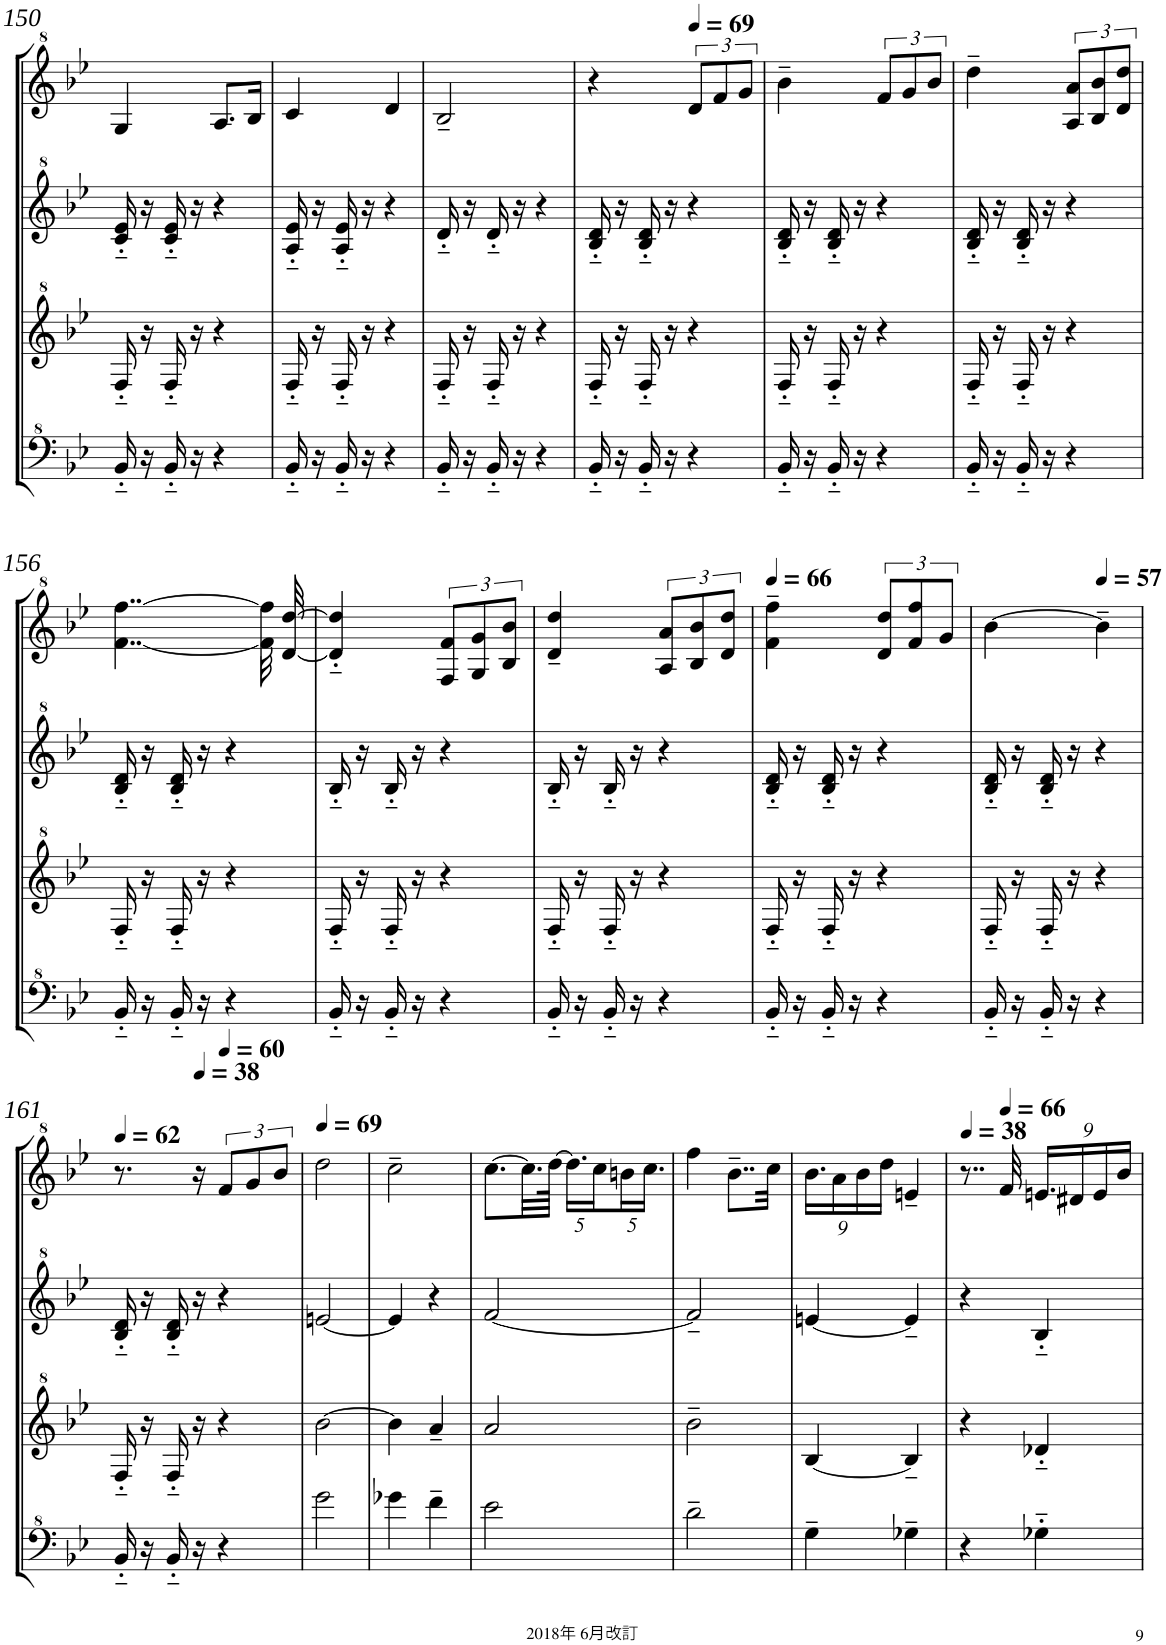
**kern	**kern	**kern	**kern
*part1	*part1	*part1	*part1
*staff4	*staff3	*staff2	*staff1
*I"Model III	*	*	*
!!LO:PB:g=z
*clefF^4	*clefG^2	*clefG^2	*clefG^2
*k[b-e-]	*k[b-e-]	*k[b-e-]	*k[b-e-]
*M2/4	*M2/4	*M2/4	*M2/4
=150	=150	=150	=150
16B-'~/	16f'~/	16cc/'~ 16ee-/'~	4g/
16r	16r	16r	.
16B-'~/	16f'~/	16cc/'~ 16ee-/'~	.
16r	16r	16r	.
4r	4r	4r	8.a/L
.	.	.	16b-/Jk
=151	=151	=151	=151
16B-'~/	16f'~/	16a/'~ 16ee-/'~	4cc/
16r	16r	16r	.
16B-'~/	16f'~/	16a/'~ 16ee-/'~	.
16r	16r	16r	.
4r	4r	4r	4dd/
=152	=152	=152	=152
16B-'~/	16f'~/	16dd'~/	2b-~/
16r	16r	16r	.
16B-'~/	16f'~/	16dd'~/	.
16r	16r	16r	.
4r	4r	4r	.
=153	=153	=153	=153
16B-'~/	16f'~/	16b-/'~ 16dd/'~	4r
16r	16r	16r	.
16B-'~/	16f'~/	16b-/'~ 16dd/'~	.
16r	16r	16r	.
*	*	*	*MM69
4r	4r	4r	12dd/L
.	.	.	12ff/
.	.	.	12gg/J
=154	=154	=154	=154
16B-'~/	16f'~/	16b-/'~ 16dd/'~	4bb-~\
16r	16r	16r	.
16B-'~/	16f'~/	16b-/'~ 16dd/'~	.
16r	16r	16r	.
4r	4r	4r	12ff/L
.	.	.	12gg/
.	.	.	12bb-/J
=155	=155	=155	=155
16B-'~/	16f'~/	16b-/'~ 16dd/'~	4ddd~\
16r	16r	16r	.
16B-'~/	16f'~/	16b-/'~ 16dd/'~	.
16r	16r	16r	.
4r	4r	4r	12a/ 12aa/L
.	.	.	12b-/ 12bb-/
.	.	.	12dd/ 12ddd/J
!!LO:LB:g=z
=156	=156	=156	=156
16B-'~/	16f'~/	16b-/'~ 16dd/'~	[4..ff\ [4..fff\
16r	16r	16r	.
16B-'~/	16f'~/	16b-/'~ 16dd/'~	.
16r	16r	16r	.
4r	4r	4r	.
.	.	.	32ff\] 32fff\]
.	.	.	[32dd/ [32ddd/
=157	=157	=157	=157
16B-'~/	16f'~/	16b-'~/	4dd/]'~ 4ddd/]'~
16r	16r	16r	.
16B-'~/	16f'~/	16b-'~/	.
16r	16r	16r	.
4r	4r	4r	12f/ 12ff/L
.	.	.	12g/ 12gg/
.	.	.	12b-/ 12bb-/J
=158	=158	=158	=158
16B-'~/	16f'~/	16b-'~/	4dd/~ 4ddd/~
16r	16r	16r	.
16B-'~/	16f'~/	16b-'~/	.
16r	16r	16r	.
4r	4r	4r	12a/ 12aa/L
.	.	.	12b-/ 12bb-/
.	.	.	12dd/ 12ddd/J
=159	=159	=159	=159
*	*	*	*MM66
16B-'~/	16f'~/	16b-/'~ 16dd/'~	4ff\~ 4fff\~
16r	16r	16r	.
16B-'~/	16f'~/	16b-/'~ 16dd/'~	.
16r	16r	16r	.
4r	4r	4r	12dd/ 12ddd/L
.	.	.	12ff/ 12fff/
.	.	.	12gg/J
=160	=160	=160	=160
16B-'~/	16f'~/	16b-/'~ 16dd/'~	[4bb-\
16r	16r	16r	.
16B-'~/	16f'~/	16b-/'~ 16dd/'~	.
16r	16r	16r	.
*	*	*	*MM57
4r	4r	4r	4bb-~\]
!!LO:LB:g=z
=161	=161	=161	=161
*	*	*	*MM62
16B-'~/	16f'~/	16b-/'~ 16dd/'~	8.r
16r	16r	16r	.
16B-'~/	16f'~/	16b-/'~ 16dd/'~	.
*	*	*	*MM38
16r	16r	16r	16r
*	*	*	*MM60
4r	4r	4r	12ff/L
.	.	.	12gg/
.	.	.	12bb-/J
=162	=162	=162	=162
*	*	*	*MM69
2gg\	[2bb-\	[2een/	2ddd\
=163	=163	=163	=163
4gg-X\	4bb-\]	4ee/]	2ccc~\
4ff~\	4aa~/	4r	.
=164	=164	=164	=164
2ee-\	2aa/	[2ff/	[8.ccc\L
.	.	.	32.ccc\LL]
.	.	.	[64ddd\JJJk
*	*	*	*Xbrackettup
.	.	.	20.ddd\LL]
.	.	.	20ccc\
.	.	.	20bbn\
.	.	.	20.ccc\JJ
=165	=165	=165	=165
2dd~\	2bb-~\	2ff~/]	4fff\
.	.	.	8..bb-~\L
.	.	.	32ccc\Jkk
=166	=166	=166	=166
4g~\	[4b-/	[4een/	18.bb-\LL
.	.	.	18aa\
.	.	.	18bb-\
.	.	.	18ddd\JJ
4g-X~\	4b-~/]	4ee~/]	4een~/
=167	=167	=167	=167
*	*	*	*MM38
4r	4r	4r	8..r
*	*	*	*MM66
.	.	.	32ff/
4g-X'~\	4dd-X'~/	4b-'~/	18.een/LL
.	.	.	18dd#X/
.	.	.	18ee/
.	.	.	18bb-/JJ
=	=	=	=
*-	*-	*-	*-
